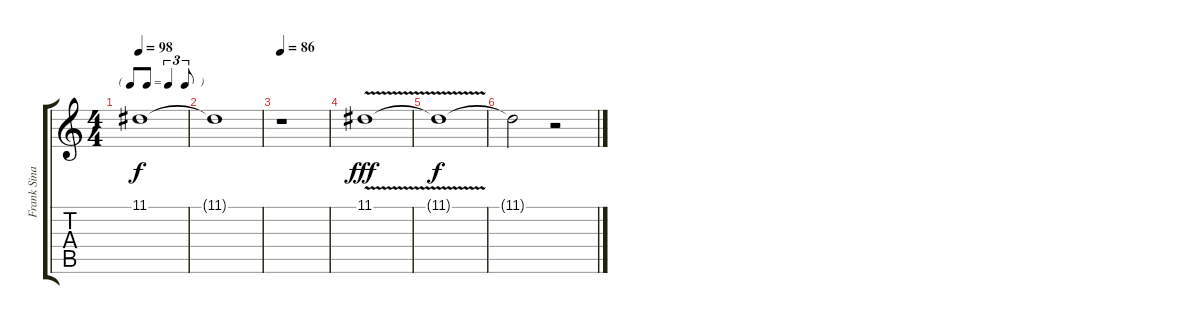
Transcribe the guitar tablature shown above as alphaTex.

\track ("Frank Sinatra" "Frank Sina") {instrument lead3calliope}
\staff {score tabs}
\tuning (E4 B3 G3 D3 A2 E2) {hide}
\ts (4 4)
\tf triplet8th
\tempo 98
\clef g2
\ks c
11.1.1{dy f} |
11.1{t}.1 |
\tempo 86
r.1 |
11.1{v}.1{dy fff} |
11.1{t}.1{dy f} |
11.1{t}.2 r.2
